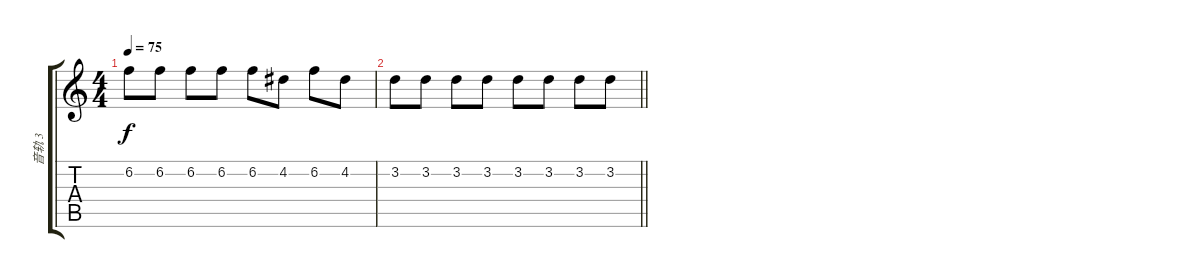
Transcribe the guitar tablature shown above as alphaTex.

\track ("音轨 3" "音轨 3") {instrument distortionguitar}
\staff {score tabs}
\tuning (E4 B3 G3 D3 A2 E2) {hide}
\ts (4 4)
\tempo 75
\clef g2
\ks c
6.2.8{dy f} 6.2.8 6.2.8 6.2.8 6.2.8 4.2.8 6.2.8 4.2.8 |
\barLineRight lightlight
3.2.8 3.2.8 3.2.8 3.2.8 3.2.8 3.2.8 3.2.8 3.2.8
